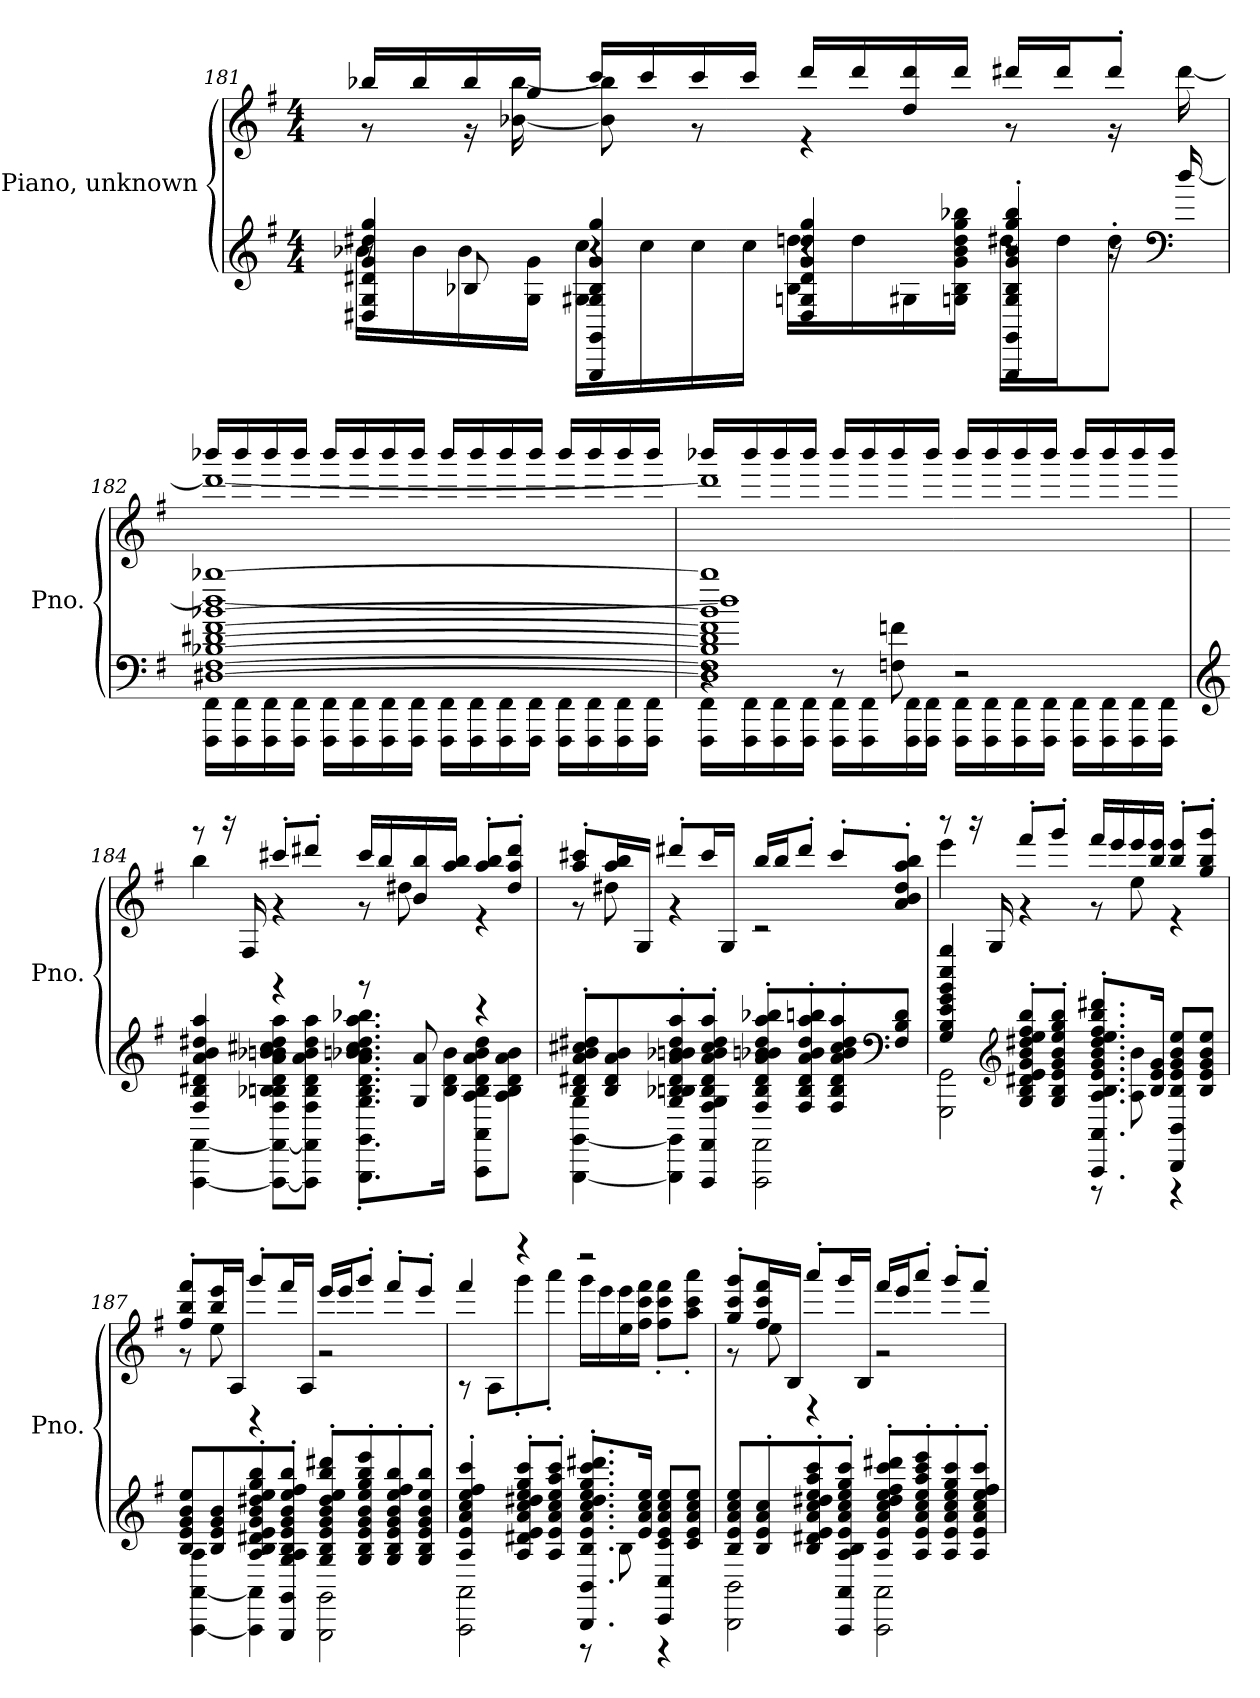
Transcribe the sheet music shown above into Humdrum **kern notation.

**kern	**kern
*part1	*part1
*staff2	*staff1
*I"Piano, unknown	*
*I'Pno.	*
!!LO:LB:g=z
*clefG2	*clefG2
*k[f#]	*k[f#]
*M4/4	*M4/4
=181	=181
*^	*^
*	*^	*	*
4D#X/ 4G/ 4d#X/ 4g/ 4dd#X/ 4gg/	8r	16b-X\LL	16bb-X/LL	8r
.	.	16b-\	16bb-/	.
.	8B-X/	16b-\	16bb-/	16r
.	.	16G\ 16g\JJ	16gg/JJ	[16b-X\ [16bb-\
4r	4GGG/' 4GG/' 4G/' 4B-/' 4g/' 4gg/'	16G#X\ 16cc\LL	16ccc/LL	8b-\] 8bb-\]
.	.	16cc\	16ccc/	.
.	.	16cc\	16ccc/	8r
.	.	16cc\JJ	16ccc/JJ	.
4D#/ 4Gn/ 4d#/ 4g/ 4dd#/ 4gg/	4r	16B-\ 16ddn\LL	16ddd/LL	4r
.	.	16dd\	16ddd/	.
.	.	16G#X\	16dd/ 16ddd/	.
.	.	16Gn\ 16B-\ 16g\ 16b-\ 16dd\ 16gg\ 16bb-X\JJ	16ddd/JJ	.
4GGG/' 4GG/' 4G/' 4B-/' 4g/' 4b-/' 4gg/' 4bb-/'	8r	16dd#X\LL	16ddd#X/LL	8r
.	.	16dd#\J	16ddd#/J	.
.	16r	8dd#'\J	8ddd#'/J	16r
*clefF4	*	*	*	*
.	[16dd#/	.	.	[16ddd#\
!!LO:LB:g=z	!!
=182	=182	=182	=182	=182
[1D#X [1F# [1B-X [1d#X [1f# [1b-X [1bb-X	1dd#_	16FFF#\ 16FF#\LL	16bbb-X/LL	1ddd#_
.	.	16FFF#\ 16FF#\	16bbb-/	.
.	.	16FFF#\ 16FF#\	16bbb-/	.
.	.	16FFF#\ 16FF#\JJ	16bbb-/JJ	.
.	.	16FFF#\ 16FF#\LL	16bbb-/LL	.
.	.	16FFF#\ 16FF#\	16bbb-/	.
.	.	16FFF#\ 16FF#\	16bbb-/	.
.	.	16FFF#\ 16FF#\JJ	16bbb-/JJ	.
.	.	16FFF#\ 16FF#\LL	16bbb-/LL	.
.	.	16FFF#\ 16FF#\	16bbb-/	.
.	.	16FFF#\ 16FF#\	16bbb-/	.
.	.	16FFF#\ 16FF#\JJ	16bbb-/JJ	.
.	.	16FFF#\ 16FF#\LL	16bbb-/LL	.
.	.	16FFF#\ 16FF#\	16bbb-/	.
.	.	16FFF#\ 16FF#\	16bbb-/	.
.	.	16FFF#\ 16FF#\JJ	16bbb-/JJ	.
!!LO:LB:g=z	!!
=183	=183	=183	=183	=183
*	*	*^	*	*
1D#] 1F#] 1B-] 1d#] 1f#] 1b-] 1bb-]	4r	1dd#]	16FFF#\ 16FF#\LL	16bbb-X/LL	1ddd#]
.	.	.	16FFF#\ 16FF#\	16bbb-/	.
.	.	.	16FFF#\ 16FF#\	16bbb-/	.
.	.	.	16FFF#\ 16FF#\JJ	16bbb-/JJ	.
.	8r	.	16FFF#\ 16FF#\LL	16bbb-/LL	.
.	.	.	16FFF#\ 16FF#\	16bbb-/	.
.	8Fn\ 8fn\	.	16FFF#\ 16FF#\	16bbb-/	.
.	.	.	16FFF#\ 16FF#\JJ	16bbb-/JJ	.
.	2r	.	16FFF#\ 16FF#\LL	16bbb-/LL	.
.	.	.	16FFF#\ 16FF#\	16bbb-/	.
.	.	.	16FFF#\ 16FF#\	16bbb-/	.
.	.	.	16FFF#\ 16FF#\JJ	16bbb-/JJ	.
.	.	.	16FFF#\ 16FF#\LL	16bbb-/LL	.
.	.	.	16FFF#\ 16FF#\	16bbb-/	.
.	.	.	16FFF#\ 16FF#\	16bbb-/	.
.	.	.	16FFF#\ 16FF#\JJ	16bbb-/JJ	.
*v	*v	*v	*v	*	*
!!LO:PB:g=z	!!
=184	=184	=184
*clefG2	*	*
*^	*	*
4F#/ 4B/ 4d#X/ 4a/ 4b/ 4dd#X/ 4aa/	[4FFF#\ [4FF#\	8r	4bb\
.	.	16r	.
.	.	16F#/	.
4r	8FFF#\_ 8FF#\_ 8F#\ 8B-X\ 8Bn\ 8d#\ 8a\ 8b-X\ 8bn\ 8cc#X\ 8dd#\ 8aa\L	8ccc#X'/L	4r
.	8FFF#\] 8FF#\] 8F#\ 8B\ 8d#\ 8a\ 8b\ 8dd#\ 8aa\J	8ddd#X'/J	.
8r	8.GGG\' 8.GG\' 8.G\' 8.B\' 8.d#\' 8.a\' 8.b-X\' 8.bn\' 8.cc#\' 8.dd#\' 8.aa\' 8.bb-X\'L	16ccc#/LL	8r
.	.	16bb/	.
8G/ 8a/	.	16b/ 16bb/	8dd#X\
.	16B\ 16d#\ 16b\Jk	16aa/ 16bb/JJ	.
4r	8AAA\ 8AA\ 8A\ 8B\ 8d#\ 8a\ 8b\ 8dd#\L	8aa/' 8bb/'L	4r
.	8A\ 8B\ 8d#\ 8a\ 8b\J	8dd#/' 8aa/' 8ddd#/'J	.
=185	=185	=185	=185
8B/' 8d#X/' 8a/' 8b/' 8cc#X/' 8dd#X/'L	[4GGG\ [4GG\ 4G\	8aa/' 8ccc#X/'L	8r
8B/ 8d#/ 8a/ 8b/	.	16aa/ 16bb/L	8dd#X\
.	.	16G/JJ	.
8G/' 8B-X/' 8Bn/' 8d#/' 8a/' 8b-X/' 8bn/' 8dd#/' 8aa/'	4GGG\] 4GG\]	8ddd#X'/L	4r
8FFF#/' 8FF#/' 8F#/' 8G/' 8B/' 8d#/' 8a/' 8b/' 8cc#/' 8dd#/' 8aa/'J	.	16ccc#/L	.
.	.	16G/JJ	.
8F#/' 8B/' 8d#/' 8a/' 8b-X/' 8bn/' 8dd#/' 8aa/' 8bb-X/'L	2FFF#\ 2FF#\	16bb/LL	2r
.	.	16bb/J	.
8F#/' 8B/' 8d#/' 8a/' 8b/' 8dd#/' 8aa/' 8bbn/'	.	8ddd#'/J	.
8F#/' 8B/' 8d#/' 8a/' 8b/' 8cc#/' 8dd#/' 8aa/'	.	8ccc#'/L	.
*clefF4	*	*	*
8F#/ 8B/ 8d#/J	.	8a/' 8b/' 8dd#/' 8aa/' 8bb/'J	.
!!LO:LB:g=z	!!
=186	=186	=186	=186
4G/ 4B/ 4e/ 4g/ 4b/ 4ee/ 4bb/	2GGG\ 2GG\	8r	4eee\
.	.	16r	.
.	.	16G/	.
*clefG2	*	*	*
8G/' 8B/' 8d#X/' 8e/' 8g/' 8b/' 8dd#X/' 8ee/' 8ff#/' 8bb/'L	.	8fff#'/L	4r
8G/' 8B/' 8e/' 8g/' 8b/' 8ee/' 8gg/' 8bb/'J	.	8ggg'/J	.
8.AAA/' 8.AA/' 8.A/' 8.B/' 8.e/' 8.g/' 8.b/' 8.dd#/' 8.ee/' 8.ff#/' 8.bb/' 8.ddd#X/'L	8r	16fff#/LL	8r
.	.	16eee/	.
.	8A\ 8b\	16eee/	8ee\
16B/ 16e/ 16g/Jk	.	16bb/ 16eee/JJ	.
8BBB/ 8BB/ 8B/ 8e/ 8g/ 8b/ 8ee/L	4r	8bb/' 8eee/'L	4r
8B/ 8e/ 8g/ 8b/ 8ee/J	.	8gg/' 8bb/' 8ggg/'J	.
=187	=187	=187	=187
8B/ 8e/ 8g/ 8b/ 8ee/L	[4AAA\ [4AA\ 4A\	8ff#/' 8bb/' 8fff#/'L	8r
8B/ 8e/ 8g/ 8b/	.	16bb/ 16eee/L	8ee\
.	.	16A/JJ	.
8A/' 8B/' 8d#X/' 8e/' 8g/' 8b/' 8dd#X/' 8ee/' 8gg/' 8bb/'	4AAA\] 4AA\]	8ggg'/L	4r
8GGG/' 8GG/' 8G/' 8A/' 8B/' 8e/' 8g/' 8b/' 8ee/' 8ff#/' 8bb/'J	.	16fff#/L	.
.	.	16A/JJ	.
8G/' 8B/' 8e/' 8g/' 8b/' 8dd#/' 8ee/' 8bb/' 8ddd#X/'L	2GGG\ 2GG\	16eee/LL	2r
.	.	16eee/J	.
8G/' 8B/' 8e/' 8g/' 8b/' 8ee/' 8gg/' 8bb/' 8eee/'	.	8ggg'/J	.
8G/' 8B/' 8e/' 8g/' 8b/' 8ee/' 8ff#/' 8bb/'	.	8fff#'/L	.
8G/' 8B/' 8e/' 8g/' 8b/' 8ee/' 8bb/'J	.	8eee'/J	.
!!LO:LB:g=z	!!
=188	=188	=188	=188
4A/' 4e/' 4a/' 4cc/' 4ee/' 4ff#/' 4ccc/'	2AAA\ 2AA\	4fff#/	8r
.	.	.	8A\L
8A/' 8d#X/' 8e/' 8a/' 8cc/' 8dd#X/' 8ee/' 8gg/' 8ccc/'L	.	4r	8ggg'\
8A/' 8e/' 8a/' 8cc/' 8ee/' 8aa/' 8ccc/'J	.	.	8aaa'\J
8.BBB/' 8.BB/' 8.B/' 8.e/' 8.a/' 8.cc/' 8.dd#/' 8.ee/' 8.gg/' 8.ccc/' 8.ddd#X/'L	8r	2r	16ggg\LL
.	.	.	16eee\
.	8B\	.	16ee\ 16eee\
16e/ 16a/ 16cc/ 16ee/Jk	.	.	16ff#\ 16ccc\ 16fff#\JJ
8CC/ 8C/ 8c/ 8e/ 8a/ 8cc/ 8ee/L	4r	.	8ff#\' 8ccc\' 8fff#\'L
8c/ 8e/ 8a/ 8cc/ 8ee/J	.	.	8aa\' 8ccc\' 8aaa\'J
=189	=189	=189	=189
8B/ 8e/ 8a/ 8cc/ 8ee/L	2BBB\ 2BB\	8gg/' 8ccc/' 8ggg/'L	8r
8B/' 8e/' 8a/' 8cc/'	.	16ff#/ 16ccc/ 16fff#/L	8ee\
.	.	16B/JJ	.
8B/' 8d#X/' 8e/' 8a/' 8cc/' 8dd#X/' 8ee/' 8aa/' 8ccc/'	.	8aaa'/L	4r
8AAA/' 8AA/' 8A/' 8B/' 8e/' 8a/' 8cc/' 8ee/' 8gg/' 8ccc/'J	.	16ggg/L	.
.	.	16B/JJ	.
8A/' 8e/' 8a/' 8cc/' 8dd#/' 8ee/' 8ff#/' 8ccc/' 8ddd#X/'L	2AAA\ 2AA\	16fff#/LL	2r
.	.	16eee/J	.
8A/' 8e/' 8a/' 8cc/' 8ee/' 8aa/' 8ccc/' 8eee/'	.	8aaa'/J	.
8A/' 8e/' 8a/' 8cc/' 8ee/' 8gg/' 8ccc/'	.	8ggg'/L	.
8A/' 8e/' 8a/' 8cc/' 8ee/' 8ff#/' 8ccc/'J	.	8fff#'/J	.
*v	*v	*	*
*	*v	*v
=	=
*-	*-
